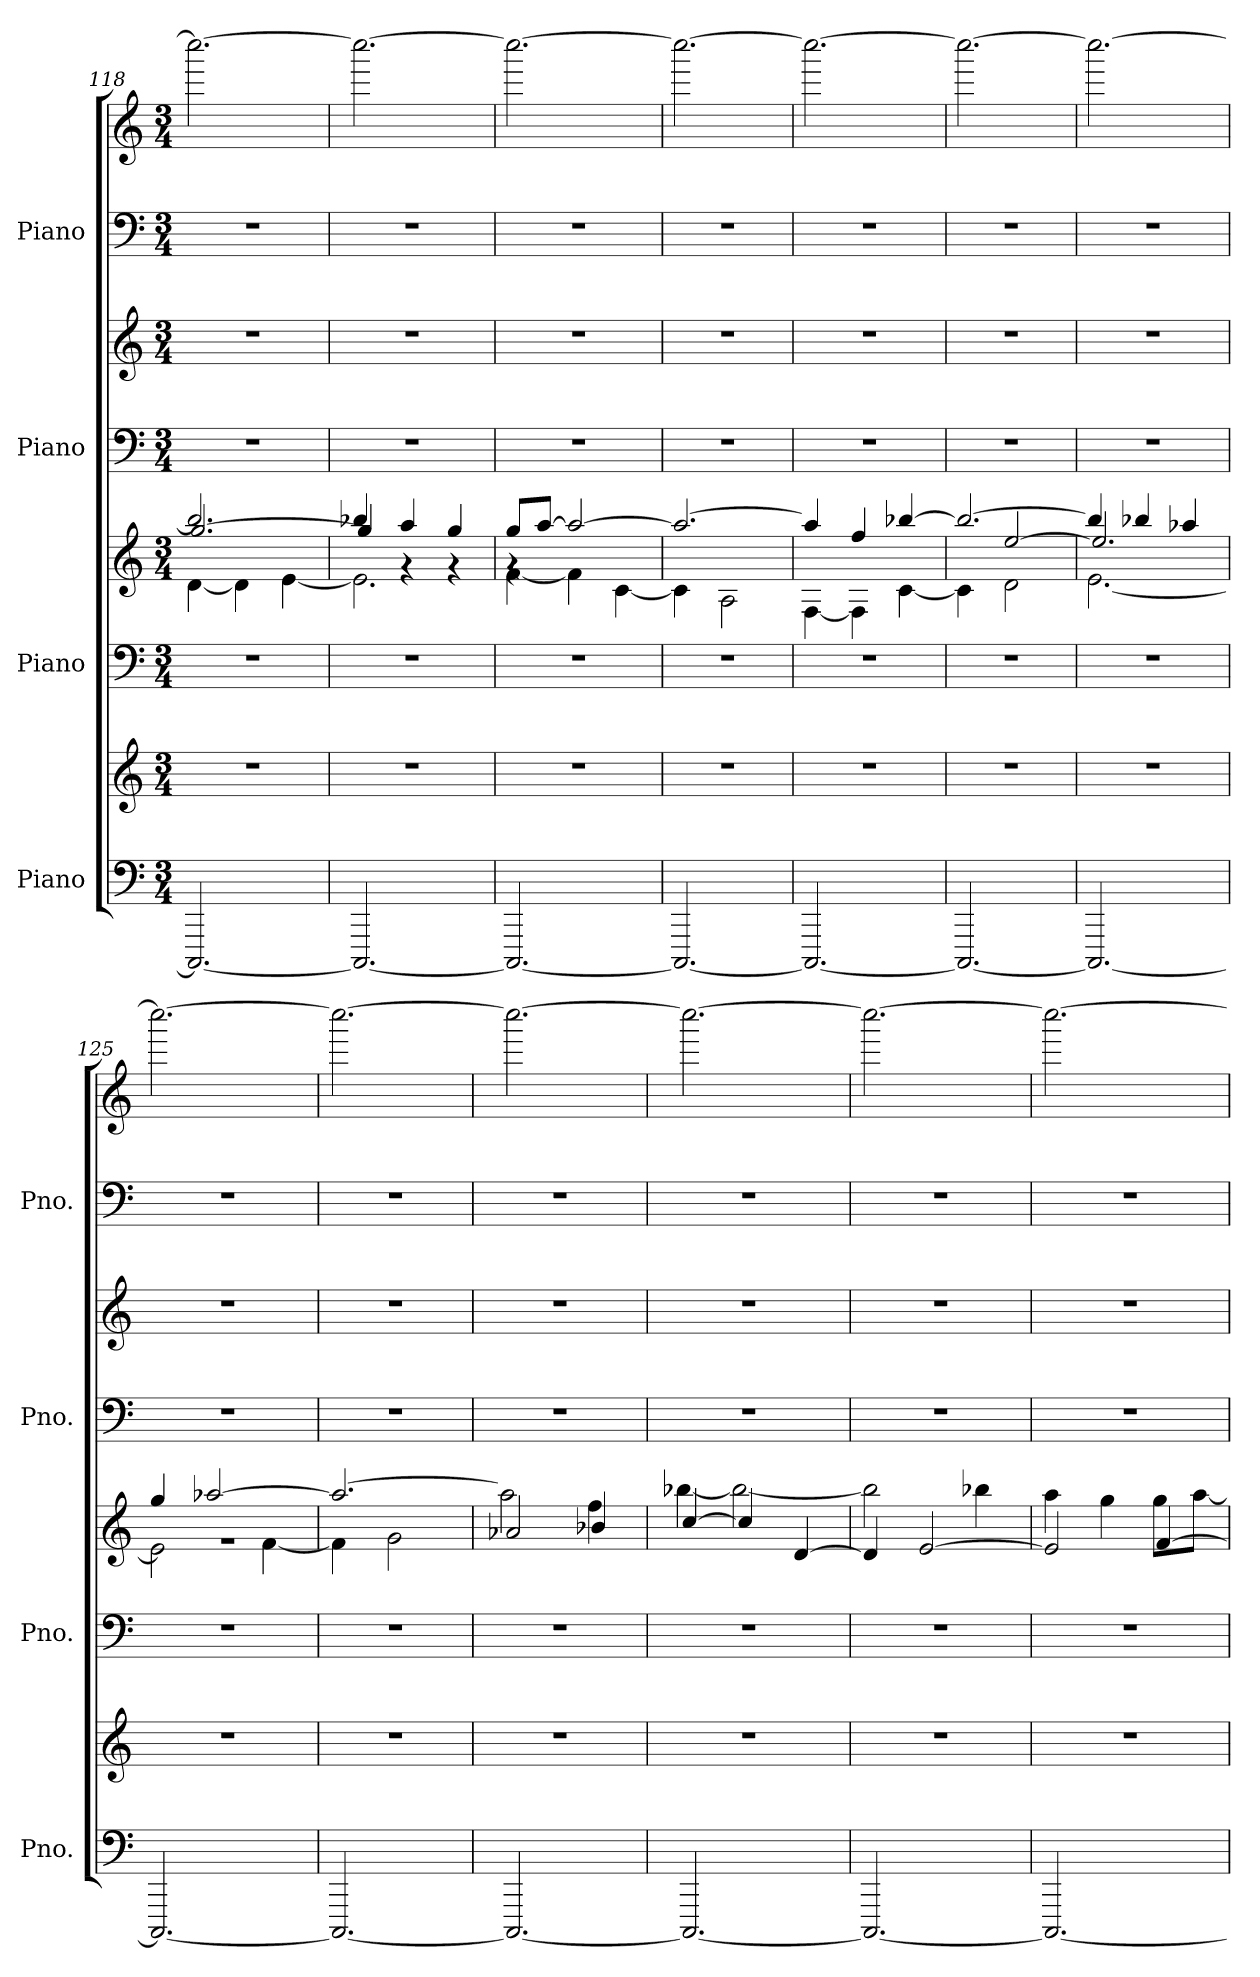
**kern	**kern	**kern	**kern	**kern	**kern	**kern	**kern
*part4	*part4	*part3	*part3	*part2	*part2	*part1	*part1
*staff8	*staff7	*staff6	*staff5	*staff4	*staff3	*staff2	*staff1
*I"Piano	*	*I"Piano	*	*I"Piano	*	*I"Piano	*
*I'Pno.	*	*I'Pno.	*	*I'Pno.	*	*I'Pno.	*
!!LO:PB:g=z
*clefF4	*clefG2	*clefF4	*clefG2	*clefF4	*clefG2	*clefF4	*clefG2
*k[]	*k[]	*k[]	*k[]	*k[]	*k[]	*k[]	*k[]
*M3/4	*M3/4	*M3/4	*M3/4	*M3/4	*M3/4	*M3/4	*M3/4
=118	=118	=118	=118	=118	=118	=118	=118
*	*	*	*^	*	*	*	*
*	*	*	*	*^	*	*	*	*
2.CCC/_	2.r	2.r	2.bb-/]	[4d\	[2.gg/	2.r	2.r	2.r	2.cccc\_
.	.	.	.	4d\]	.	.	.	.	.
.	.	.	.	[4e\	.	.	.	.	.
=119	=119	=119	=119	=119	=119	=119	=119	=119	=119
2.CCC/_	2.r	2.r	4bb-X/	2.e\]	4gg/]	2.r	2.r	2.r	2.cccc\_
.	.	.	4aa/	.	4rg	.	.	.	.
.	.	.	4gg/	.	4rg	.	.	.	.
=120	=120	=120	=120	=120	=120	=120	=120	=120	=120
2.CCC/_	2.r	2.r	8gg/L	[4f\	4rg	2.r	2.r	2.r	2.cccc\_
.	.	.	[8aa/J	.	.	.	.	.	.
.	.	.	2aa/_	4f\]	2ryy	.	.	.	.
.	.	.	.	[4c\	.	.	.	.	.
*	*	*	*	*v	*v	*	*	*	*
=121	=121	=121	=121	=121	=121	=121	=121	=121
2.CCC/_	2.r	2.r	2.aa/_	4c\]	2.r	2.r	2.r	2.cccc\_
.	.	.	.	2A\	.	.	.	.
=122	=122	=122	=122	=122	=122	=122	=122	=122
2.CCC/_	2.r	2.r	4aa/]	[4F\	2.r	2.r	2.r	2.cccc\_
.	.	.	4ff/	4F\]	.	.	.	.
.	.	.	[4bb-X/	[4c\	.	.	.	.
=123	=123	=123	=123	=123	=123	=123	=123	=123
*	*	*	*	*^	*	*	*	*
2.CCC/_	2.r	2.r	2.bb-/_	4c\]	4ryy	2.r	2.r	2.r	2.cccc\_
.	.	.	.	2d\	[2ee/	.	.	.	.
=124	=124	=124	=124	=124	=124	=124	=124	=124	=124
2.CCC/_	2.r	2.r	4bb-/]	[2.e\	2.ee/]	2.r	2.r	2.r	2.cccc\_
.	.	.	4bb-X/	.	.	.	.	.	.
.	.	.	4aa-X/	.	.	.	.	.	.
=125	=125	=125	=125	=125	=125	=125	=125	=125	=125
2.CCC/_	2.r	2.r	4gg/	2e\]	2.rg	2.r	2.r	2.r	2.cccc\_
.	.	.	[2aa-X/	.	.	.	.	.	.
.	.	.	.	[4f\	.	.	.	.	.
*	*	*	*	*v	*v	*	*	*	*
=126	=126	=126	=126	=126	=126	=126	=126	=126
2.CCC/_	2.r	2.r	2.aa-/_	4f\]	2.r	2.r	2.r	2.cccc\_
.	.	.	.	2g\	.	.	.	.
=127	=127	=127	=127	=127	=127	=127	=127	=127
2.CCC/_	2.r	2.r	2a-X/	2aa-\]	2.r	2.r	2.r	2.cccc\_
.	.	.	4b-X/	4ff\	.	.	.	.
!!LO:PB:g=z
=128	=128	=128	=128	=128	=128	=128	=128	=128
2.CCC/_	2.r	2.r	[4cc/	[4bb-X\	2.r	2.r	2.r	2.cccc\_
.	.	.	4cc/]	2bb-\_	.	.	.	.
.	.	.	[4d/	.	.	.	.	.
=129	=129	=129	=129	=129	=129	=129	=129	=129
2.CCC/_	2.r	2.r	4d/]	2bb-\]	2.r	2.r	2.r	2.cccc\_
.	.	.	[2e/	.	.	.	.	.
.	.	.	.	4bb-X\	.	.	.	.
=130	=130	=130	=130	=130	=130	=130	=130	=130
2.CCC/_	2.r	2.r	2e/]	4aa\	2.r	2.r	2.r	2.cccc\_
.	.	.	.	4gg\	.	.	.	.
.	.	.	[4f/	8gg\L	.	.	.	.
.	.	.	.	[8aa\J	.	.	.	.
*	*	*	*v	*v	*	*	*	*
=	=	=	=	=	=	=	=
*-	*-	*-	*-	*-	*-	*-	*-
